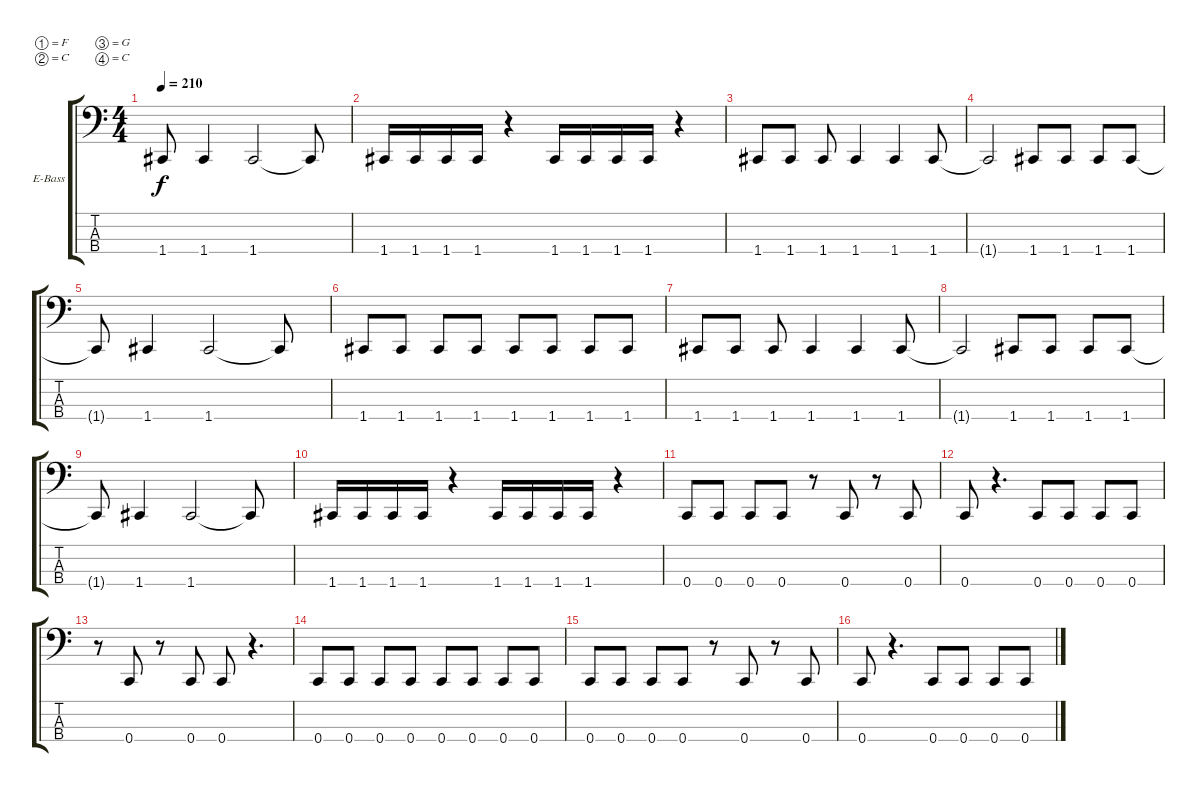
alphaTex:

\defaultSystemsLayout 4
\bracketExtendMode groupsimilarinstruments
\firstSystemTrackNameOrientation horizontal
\otherSystemsTrackNameOrientation horizontal
\track ("Electric Bass" "E-Bass") {instrument electricbassfinger}
\staff {score tabs}
\tuning (F2 C2 G1 C1)
\ts (4 4)
\tempo 210
\clef f4
\ks c
1.4{t}.8{dy f} 1.4.4 1.4.2 1.4{t}.8 |
1.4.16 1.4.16 1.4.16 1.4.16 r.4 1.4.16 1.4.16 1.4.16 1.4.16 r.4 |
1.4.8 1.4.8 1.4.8 1.4.4 1.4.4 1.4.8 |
1.4{t}.2 1.4.8 1.4.8 1.4.8 1.4.8 |
1.4{t}.8 1.4.4 1.4.2 1.4{t}.8 |
1.4.8 1.4.8 1.4.8 1.4.8 1.4.8 1.4.8 1.4.8 1.4.8 |
1.4.8 1.4.8 1.4.8 1.4.4 1.4.4 1.4.8 |
1.4{t}.2 1.4.8 1.4.8 1.4.8 1.4.8 |
1.4{t}.8 1.4.4 1.4.2 1.4{t}.8 |
1.4.16 1.4.16 1.4.16 1.4.16 r.4 1.4.16 1.4.16 1.4.16 1.4.16 r.4 |
0.4.8 0.4.8 0.4.8 0.4.8 r.8 0.4.8 r.8 0.4.8 |
0.4.8 r.4{d} 0.4.8 0.4.8 0.4.8 0.4.8 |
r.8 0.4.8 r.8 0.4.8 0.4.8 r.4{d} |
0.4.8 0.4.8 0.4.8 0.4.8 0.4.8 0.4.8 0.4.8 0.4.8 |
0.4.8 0.4.8 0.4.8 0.4.8 r.8 0.4.8 r.8 0.4.8 |
0.4.8 r.4{d} 0.4.8 0.4.8 0.4.8 0.4.8
